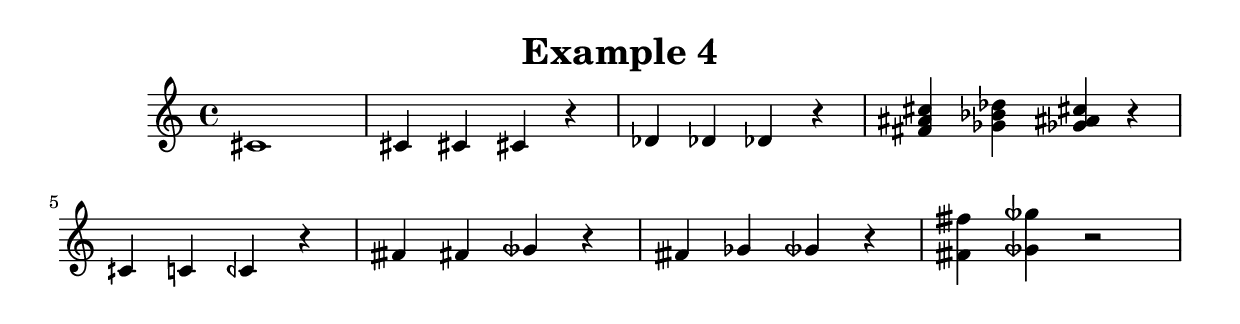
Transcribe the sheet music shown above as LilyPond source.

\version "2.19.15"

\header {
  title = "Example 4"
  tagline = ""
}

A = {
  \accidentalStyle Score.dodecaphonic
  cis'1 |
  cis'4 cis'4 cis'4 r4 |
  des'4 des'4 des'4 r4 |
  <fis' ais' cis''>4 <ges' bes' des''>4 <ges' ais' cis''>4 r4 |
  \break
  cih'4 c'4 ceh'4 r4 |
  fisih'4 fis'4 geseh'4 r4 |
  fisih'4 ges'4 geseh'4 r4 |
  <fisih' fisih''>4 <geseh' geseh''>4 r2 |
}

\score {
  \new Staff \A
  \layout{ }
}

